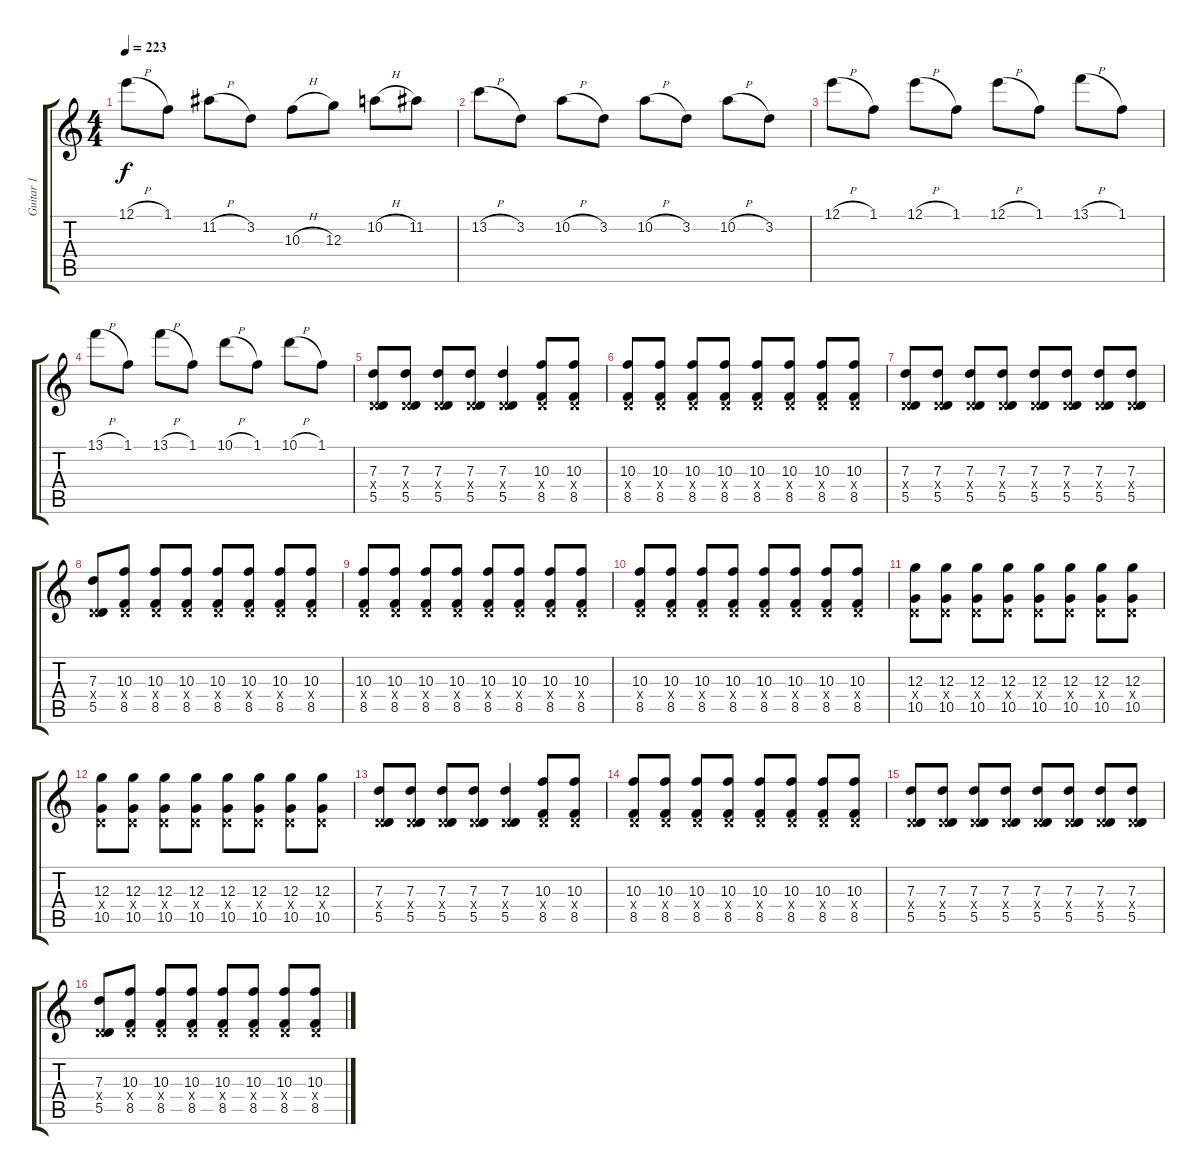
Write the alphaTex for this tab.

\track ("Guitar 1" "Guitar 1") {instrument distortionguitar}
\staff {score tabs}
\tuning (E4 B3 G3 D3 A2 D2) {hide}
\ts (4 4)
\tempo 223
\clef g2
\ks c
12.1{h}.8{dy f} 1.1.8 11.2{h}.8 3.2.8 10.3{h}.8 12.3.8 10.2{h}.8 11.2.8 |
13.2{h}.8 3.2.8 10.2{h}.8 3.2.8 10.2{h}.8 3.2.8 10.2{h}.8 3.2.8 |
12.1{h}.8 1.1.8 12.1{h}.8 1.1.8 12.1{h}.8 1.1.8 13.1{h}.8 1.1.8 |
13.1{h}.8 1.1.8 13.1{h}.8 1.1.8 10.1{h}.8 1.1.8 10.1{h}.8 1.1.8 |
(7.3 0.4{x} 5.5).8 (7.3 0.4{x} 5.5).8 (7.3 0.4{x} 5.5).8 (7.3 0.4{x} 5.5).8 (7.3 0.4{x} 5.5).4 (10.3 0.4{x} 8.5).8 (10.3 0.4{x} 8.5).8 |
(10.3 0.4{x} 8.5).8 (10.3 0.4{x} 8.5).8 (10.3 0.4{x} 8.5).8 (10.3 0.4{x} 8.5).8 (10.3 0.4{x} 8.5).8 (10.3 0.4{x} 8.5).8 (10.3 0.4{x} 8.5).8 (10.3 0.4{x} 8.5).8 |
(7.3 0.4{x} 5.5).8 (7.3 0.4{x} 5.5).8 (7.3 0.4{x} 5.5).8 (7.3 0.4{x} 5.5).8 (7.3 0.4{x} 5.5).8 (7.3 0.4{x} 5.5).8 (7.3 0.4{x} 5.5).8 (7.3 0.4{x} 5.5).8 |
(7.3 0.4{x} 5.5).8 (10.3 0.4{x} 8.5).8 (10.3 0.4{x} 8.5).8 (10.3 0.4{x} 8.5).8 (10.3 0.4{x} 8.5).8 (10.3 0.4{x} 8.5).8 (10.3 0.4{x} 8.5).8 (10.3 0.4{x} 8.5).8 |
(10.3 0.4{x} 8.5).8 (10.3 0.4{x} 8.5).8 (10.3 0.4{x} 8.5).8 (10.3 0.4{x} 8.5).8 (10.3 0.4{x} 8.5).8 (10.3 0.4{x} 8.5).8 (10.3 0.4{x} 8.5).8 (10.3 0.4{x} 8.5).8 |
(10.3 0.4{x} 8.5).8 (10.3 0.4{x} 8.5).8 (10.3 0.4{x} 8.5).8 (10.3 0.4{x} 8.5).8 (10.3 0.4{x} 8.5).8 (10.3 0.4{x} 8.5).8 (10.3 0.4{x} 8.5).8 (10.3 0.4{x} 8.5).8 |
(12.3 0.4{x} 10.5).8 (12.3 0.4{x} 10.5).8 (12.3 0.4{x} 10.5).8 (12.3 0.4{x} 10.5).8 (12.3 0.4{x} 10.5).8 (12.3 0.4{x} 10.5).8 (12.3 0.4{x} 10.5).8 (12.3 0.4{x} 10.5).8 |
(12.3 0.4{x} 10.5).8 (12.3 0.4{x} 10.5).8 (12.3 0.4{x} 10.5).8 (12.3 0.4{x} 10.5).8 (12.3 0.4{x} 10.5).8 (12.3 0.4{x} 10.5).8 (12.3 0.4{x} 10.5).8 (12.3 0.4{x} 10.5).8 |
(7.3 0.4{x} 5.5).8 (7.3 0.4{x} 5.5).8 (7.3 0.4{x} 5.5).8 (7.3 0.4{x} 5.5).8 (7.3 0.4{x} 5.5).4 (10.3 0.4{x} 8.5).8 (10.3 0.4{x} 8.5).8 |
(10.3 0.4{x} 8.5).8 (10.3 0.4{x} 8.5).8 (10.3 0.4{x} 8.5).8 (10.3 0.4{x} 8.5).8 (10.3 0.4{x} 8.5).8 (10.3 0.4{x} 8.5).8 (10.3 0.4{x} 8.5).8 (10.3 0.4{x} 8.5).8 |
(7.3 0.4{x} 5.5).8 (7.3 0.4{x} 5.5).8 (7.3 0.4{x} 5.5).8 (7.3 0.4{x} 5.5).8 (7.3 0.4{x} 5.5).8 (7.3 0.4{x} 5.5).8 (7.3 0.4{x} 5.5).8 (7.3 0.4{x} 5.5).8 |
(7.3 0.4{x} 5.5).8 (10.3 0.4{x} 8.5).8 (10.3 0.4{x} 8.5).8 (10.3 0.4{x} 8.5).8 (10.3 0.4{x} 8.5).8 (10.3 0.4{x} 8.5).8 (10.3 0.4{x} 8.5).8 (10.3 0.4{x} 8.5).8
